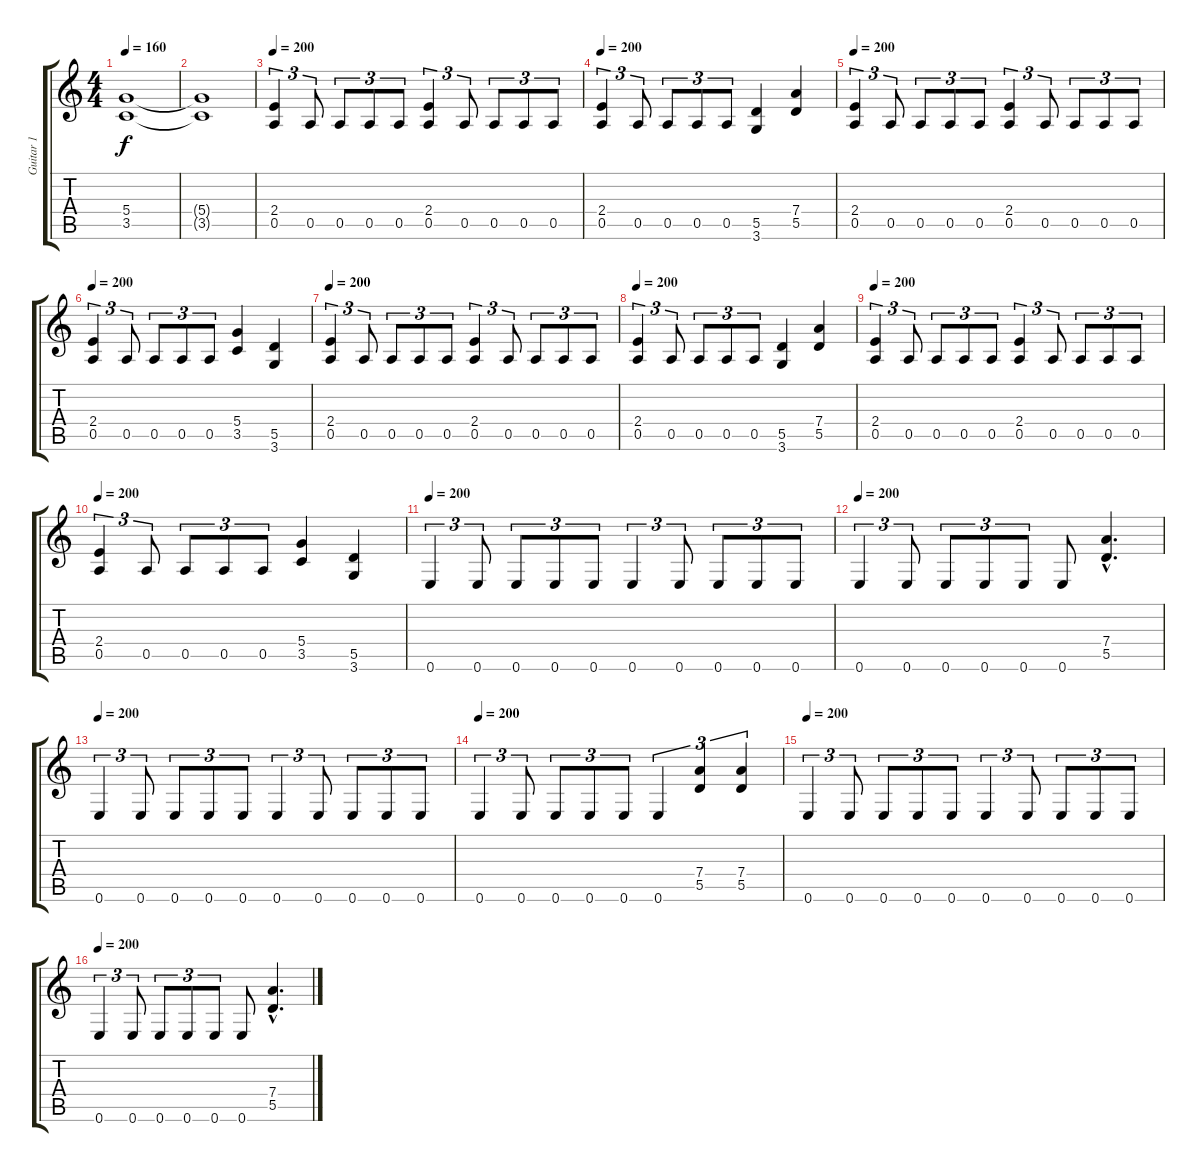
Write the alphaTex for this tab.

\track ("Guitar 1" "Guitar 1") {instrument distortionguitar}
\staff {score tabs}
\tuning (E4 B3 G3 D3 A2 E2) {hide}
\ts (4 4)
\tempo 160
\clef g2
\ks c
(5.4{t} 3.5{t}).1{dy f} |
(5.4{t} 3.5{t}).1 |
\tempo 200
(2.4 0.5).4{tu (3 2)} 0.5.8{tu (3 2)} 0.5.8{tu (3 2)} 0.5.8{tu (3 2)} 0.5.8{tu (3 2)} (2.4 0.5).4{tu (3 2)} 0.5.8{tu (3 2)} 0.5.8{tu (3 2)} 0.5.8{tu (3 2)} 0.5.8{tu (3 2)} |
\tempo 200
(2.4 0.5).4{tu (3 2)} 0.5.8{tu (3 2)} 0.5.8{tu (3 2)} 0.5.8{tu (3 2)} 0.5.8{tu (3 2)} (5.5 3.6).4 (7.4 5.5).4 |
\tempo 200
(2.4 0.5).4{tu (3 2)} 0.5.8{tu (3 2)} 0.5.8{tu (3 2)} 0.5.8{tu (3 2)} 0.5.8{tu (3 2)} (2.4 0.5).4{tu (3 2)} 0.5.8{tu (3 2)} 0.5.8{tu (3 2)} 0.5.8{tu (3 2)} 0.5.8{tu (3 2)} |
\tempo 200
(2.4 0.5).4{tu (3 2)} 0.5.8{tu (3 2)} 0.5.8{tu (3 2)} 0.5.8{tu (3 2)} 0.5.8{tu (3 2)} (5.4 3.5).4 (5.5 3.6).4 |
\tempo 200
(2.4 0.5).4{tu (3 2)} 0.5.8{tu (3 2)} 0.5.8{tu (3 2)} 0.5.8{tu (3 2)} 0.5.8{tu (3 2)} (2.4 0.5).4{tu (3 2)} 0.5.8{tu (3 2)} 0.5.8{tu (3 2)} 0.5.8{tu (3 2)} 0.5.8{tu (3 2)} |
\tempo 200
(2.4 0.5).4{tu (3 2)} 0.5.8{tu (3 2)} 0.5.8{tu (3 2)} 0.5.8{tu (3 2)} 0.5.8{tu (3 2)} (5.5 3.6).4 (7.4 5.5).4 |
\tempo 200
(2.4 0.5).4{tu (3 2)} 0.5.8{tu (3 2)} 0.5.8{tu (3 2)} 0.5.8{tu (3 2)} 0.5.8{tu (3 2)} (2.4 0.5).4{tu (3 2)} 0.5.8{tu (3 2)} 0.5.8{tu (3 2)} 0.5.8{tu (3 2)} 0.5.8{tu (3 2)} |
\tempo 200
(2.4 0.5).4{tu (3 2)} 0.5.8{tu (3 2)} 0.5.8{tu (3 2)} 0.5.8{tu (3 2)} 0.5.8{tu (3 2)} (5.4 3.5).4 (5.5 3.6).4 |
\tempo 200
0.6.4{tu (3 2)} 0.6.8{tu (3 2)} 0.6.8{tu (3 2)} 0.6.8{tu (3 2)} 0.6.8{tu (3 2)} 0.6.4{tu (3 2)} 0.6.8{tu (3 2)} 0.6.8{tu (3 2)} 0.6.8{tu (3 2)} 0.6.8{tu (3 2)} |
\tempo 200
0.6.4{tu (3 2)} 0.6.8{tu (3 2)} 0.6.8{tu (3 2)} 0.6.8{tu (3 2)} 0.6.8{tu (3 2)} 0.6.8 (7.4{hac} 5.5{hac}).4{d} |
\tempo 200
0.6.4{tu (3 2)} 0.6.8{tu (3 2)} 0.6.8{tu (3 2)} 0.6.8{tu (3 2)} 0.6.8{tu (3 2)} 0.6.4{tu (3 2)} 0.6.8{tu (3 2)} 0.6.8{tu (3 2)} 0.6.8{tu (3 2)} 0.6.8{tu (3 2)} |
\tempo 200
0.6.4{tu (3 2)} 0.6.8{tu (3 2)} 0.6.8{tu (3 2)} 0.6.8{tu (3 2)} 0.6.8{tu (3 2)} 0.6.4{tu (3 2)} (7.4 5.5).4{tu (3 2)} (7.4 5.5).4{tu (3 2)} |
\tempo 200
0.6.4{tu (3 2)} 0.6.8{tu (3 2)} 0.6.8{tu (3 2)} 0.6.8{tu (3 2)} 0.6.8{tu (3 2)} 0.6.4{tu (3 2)} 0.6.8{tu (3 2)} 0.6.8{tu (3 2)} 0.6.8{tu (3 2)} 0.6.8{tu (3 2)} |
\tempo 200
0.6.4{tu (3 2)} 0.6.8{tu (3 2)} 0.6.8{tu (3 2)} 0.6.8{tu (3 2)} 0.6.8{tu (3 2)} 0.6.8 (7.4{hac} 5.5{hac}).4{d}
